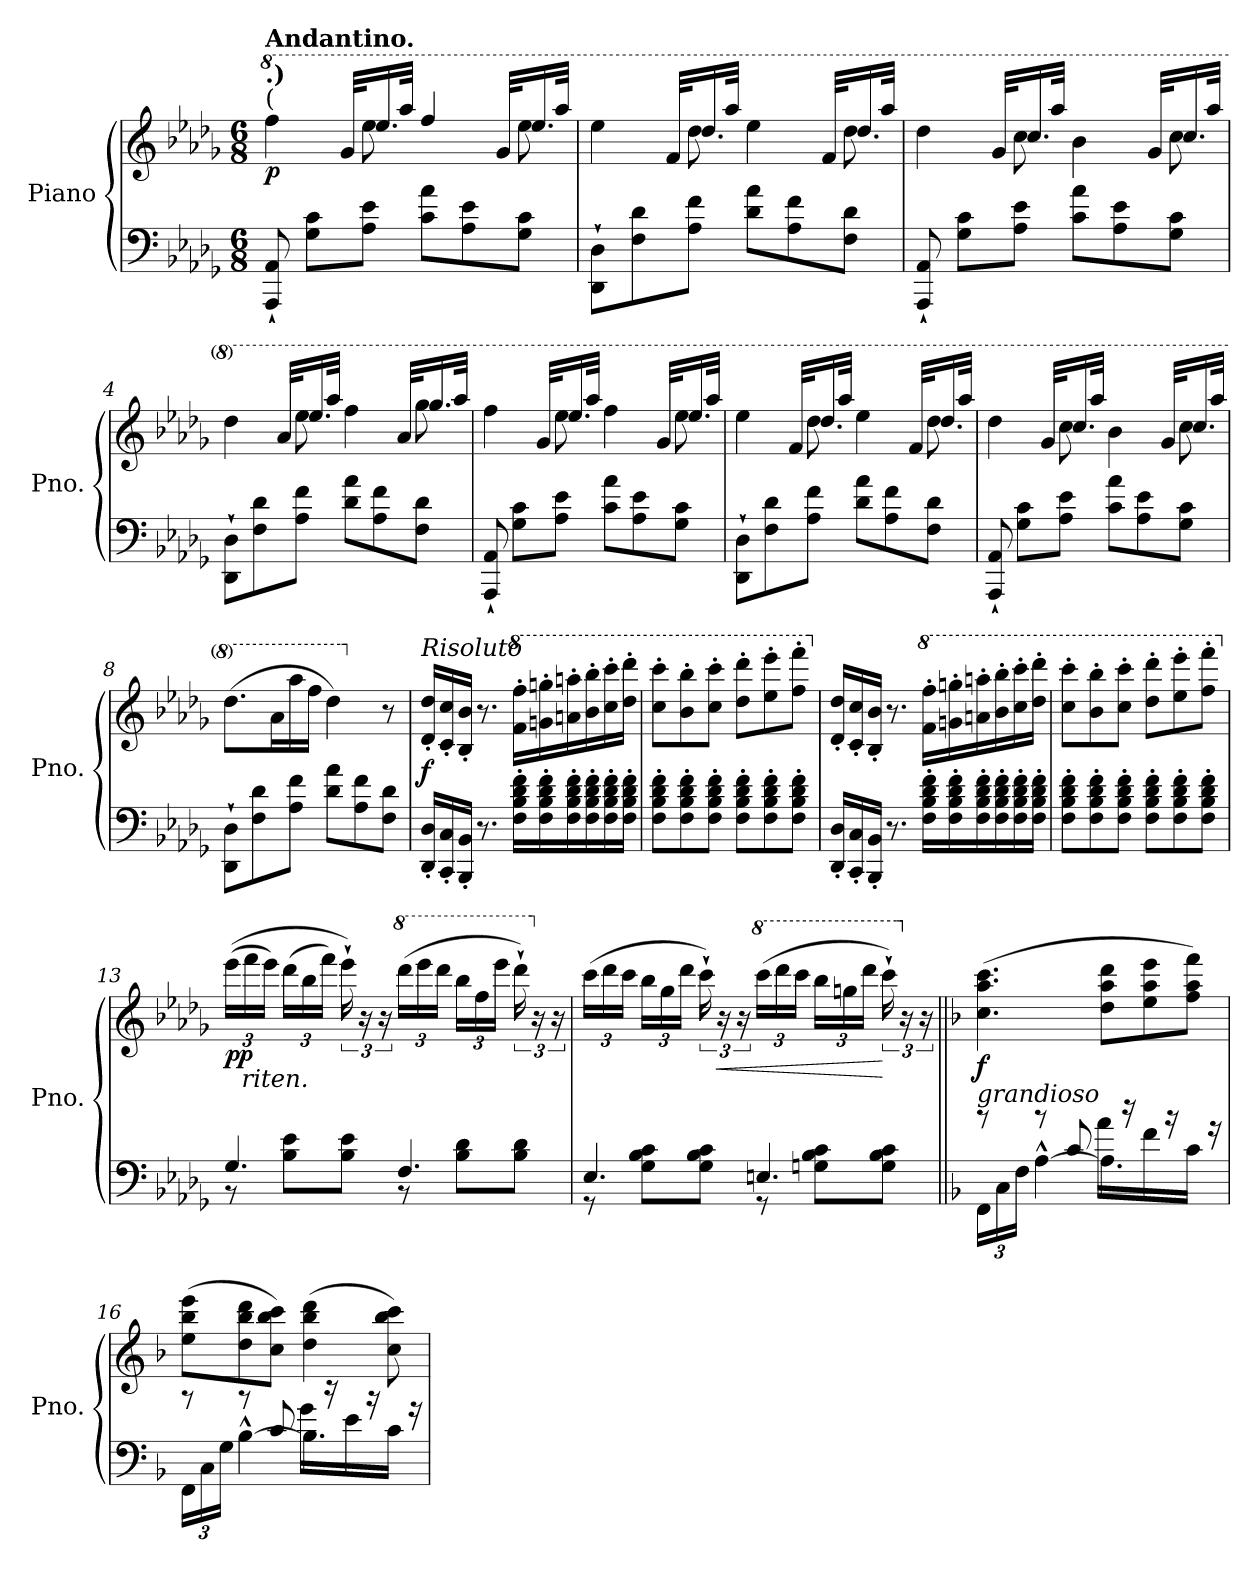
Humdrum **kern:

**kern	**kern	**dynam
*part1	*part1	*part1
*staff2	*staff1	*staff1/2
*I"Piano	*	*
*I'Pno.	*	*
*clefF4	*clefG2	*
*k[b-e-a-d-g-]	*k[b-e-a-d-g-]	*
*M6/8	*M6/8	*
*MM81	*MM81	*
*	*8va	*
=1	=1	=1
*	*^	*
!	!LO:TX:a:B:t=Andantino.	!	!
!	!LO:TX:a:t=(	!	!
!	!LO:TX:a:B:t=.)	!	!
!	!	!	!LO:DY:b
8AAA-/` 8AA-/`	4fff<\	8..ryy	p
8G-\<< 8c\<<L	.	.	.
.	.	32gg-/KLL	.
8A-\<< 8e-\<<J	8eee-<\	16.eee-/	.
.	.	32aaa-/JJk	.
8c\<< 8a-\<<L	4fff/	8..ryy	.
8A-\<< 8e-\<<	.	.	.
.	.	32gg-/KLL	.
8G-\<< 8c\<<J	8eee-\	16.eee-/	.
.	.	32aaa-/JJk	.
=2	=2	=2	=2
8DD-\` 8D-\`L	4eee-\	8..ryy	.
8F\<< 8d-\<<	.	.	.
.	.	32ff/KLL	.
8A-\<< 8f\<<J	8ddd-\	16.ddd-/	.
.	.	32aaa-/JJk	.
8d-\<< 8a-\<<L	4eee-\	8..ryy	.
8A-\<< 8f\<<	.	.	.
.	.	32ff/KLL	.
8F\<< 8d-\<<J	8ddd-\	16.ddd-/	.
.	.	32aaa-/JJk	.
=3	=3	=3	=3
8AAA-/` 8AA-/`	4ddd-\	8..ryy	.
8G-\ 8c\L	.	.	.
.	.	32gg-/KLL	.
8A-\ 8e-\J	8ccc\	16.ccc/	.
.	.	32aaa-/JJk	.
8c\ 8a-\L	4bb-\	8..ryy	.
8A-\ 8e-\	.	.	.
.	.	32gg-/KLL	.
8G-\ 8c\J	8ccc\	16.ccc/	.
.	.	32aaa-/JJk	.
=4	=4	=4	=4
8DD-\` 8D-\`L	4ddd-\	8..ryy	.
8F\ 8d-\	.	.	.
.	.	32aa-/KLL	.
8A-\ 8f\J	8eee-\	16.eee-/	.
.	.	32aaa-/JJk	.
8d-\ 8a-\L	4fff\	8..ryy	.
8A-\ 8f\	.	.	.
.	.	32aa-/KLL	.
8F\ 8d-\J	8ggg-\	16.ggg-/	.
.	.	32aaa-/JJk	.
!!LO:LB:g=z	!!
=5	=5	=5	=5
8AAA-/` 8AA-/`	4fff\	8..ryy	.
8G-\ 8c\L	.	.	.
.	.	32gg-/KLL	.
8A-\ 8e-\J	8eee-\	16.eee-/	.
.	.	32aaa-/JJk	.
8c\ 8a-\L	4fff\	8..ryy	.
8A-\ 8e-\	.	.	.
.	.	32gg-/KLL	.
8G-\ 8c\J	8eee-\	16.eee-/	.
.	.	32aaa-/JJk	.
=6	=6	=6	=6
8DD-\` 8D-\`L	4eee-\	8..ryy	.
8F\ 8d-\	.	.	.
.	.	32ff/KLL	.
8A-\ 8f\J	8ddd-\	16.ddd-/	.
.	.	32aaa-/JJk	.
8d-\ 8a-\L	4eee-\	8..ryy	.
8A-\ 8f\	.	.	.
.	.	32ff/KLL	.
8F\ 8d-\J	8ddd-\	16.ddd-/	.
.	.	32aaa-/JJk	.
=7	=7	=7	=7
8AAA-/` 8AA-/`	4ddd-\	8..ryy	.
8G-\ 8c\L	.	.	.
.	.	32gg-/KLL	.
8A-\ 8e-\J	8ccc\	16.ccc/	.
.	.	32aaa-/JJk	.
8c\ 8a-\L	4bb-\	8..ryy	.
8A-\ 8e-\	.	.	.
.	.	32gg-/KLL	.
8G-\ 8c\J	8ccc\	16.ccc/	.
.	.	32aaa-/JJk	.
*	*v	*v	*
=8	=8	=8
8DD-\` 8D-\`L	(>8.ddd-\L	.
8F\ 8d-\	.	.
.	16aa-\L	.
8A-\ 8f\J	16aaa-\	.
.	16fff\JJ	.
8d-\ 8a-\L	4ddd-\)	.
8A-\ 8f\	.	.
*	*X8va	*
8F\ 8d-\J	8r	.
=9	=9	=9
!	!LO:TX:a:i:t=Risoluto	!
!	!	!LO:DY:b
16DD-/' 16D-/'LL	16d-/' 16dd-/'LL	f
16CC/' 16C/'	16c/' 16cc/'	.
16BBB-/' 16BB-/'JJ	16B-/' 16b-/'JJ	.
8.r	8.r	.
*	*8va	*
16F\' 16B-\' 16d-\' 16f\'LL	16ff\' 16fff\'LL	.
16F\' 16B-\' 16d-\' 16f\'	16ggn\' 16gggn\'	.
16F\' 16B-\' 16d-\' 16f\'	16aan\' 16aaan\'	.
16F\' 16B-\' 16d-\' 16f\'	16bb-\' 16bbb-\'	.
16F\' 16B-\' 16d-\' 16f\'	16ccc\' 16cccc\'	.
16F\' 16B-\' 16d-\' 16f\'JJ	16ddd-\' 16dddd-\'JJ	.
!!LO:LB:g=z
=10	=10	=10
8F\' 8B-\' 8d-\' 8f\'L	8ccc\' 8cccc\'L	.
8F\' 8B-\' 8d-\' 8f\'	8bb-\' 8bbb-\'	.
8F\' 8B-\' 8d-\' 8f\'J	8ccc\' 8cccc\'J	.
8F\' 8B-\' 8d-\' 8f\'L	8ddd-\' 8dddd-\'L	.
8F\' 8B-\' 8d-\' 8f\'	8eee-\' 8eeee-\'	.
8F\' 8B-\' 8d-\' 8f\'J	8fff\' 8ffff\'J	.
=11	=11	=11
*	*X8va	*
16DD-/' 16D-/'LL	16d-/' 16dd-/'LL	.
16CC/' 16C/'	16c/' 16cc/'	.
16BBB-/' 16BB-/'JJ	16B-/' 16b-/'JJ	.
8.r	8.r	.
*	*8va	*
16F\' 16B-\' 16d-\' 16f\'LL	16ff\' 16fff\'LL	.
16F\' 16B-\' 16d-\' 16f\'	16ggn\' 16gggn\'	.
16F\' 16B-\' 16d-\' 16f\'	16aan\' 16aaan\'	.
16F\' 16B-\' 16d-\' 16f\'	16bb-\' 16bbb-\'	.
16F\' 16B-\' 16d-\' 16f\'	16ccc\' 16cccc\'	.
16F\' 16B-\' 16d-\' 16f\'JJ	16ddd-\' 16dddd-\'JJ	.
=12	=12	=12
8F\' 8B-\' 8d-\' 8f\'L	8ccc\' 8cccc\'L	.
8F\' 8B-\' 8d-\' 8f\'	8bb-\' 8bbb-\'	.
8F\' 8B-\' 8d-\' 8f\'J	8ccc\' 8cccc\'J	.
8F\' 8B-\' 8d-\' 8f\'L	8ddd-\' 8dddd-\'L	.
8F\' 8B-\' 8d-\' 8f\'	8eee-\' 8eeee-\'	.
8F\' 8B-\' 8d-\' 8f\'J	8fff\' 8ffff\'J	.
=13	=13	=13
*^	*	*
*	*	*X8va	*
*	*	*Xbrackettup	*
!	!	!	!LO:DY:b
4.G-/	8r	(>(>24eee-\LL	pp
!	!	!LO:TX:b:i:t=riten.	!
.	.	24fff\	.
.	.	24eee-\JJ)	.
.	8B-\ 8e-\L	(>24ddd-\LL	.
.	.	24bb-\	.
.	.	24fff\JJ)	.
*	*	*brackettup	*
.	8B-\ 8e-\J	24eee-`\)	.
.	.	24r	.
.	.	24r	.
*	*	*8va	*
*	*	*Xbrackettup	*
4.F/	8r	(>24dddd-\LL	.
.	.	24eeee-\	.
.	.	24dddd-\JJ	.
.	8B-\ 8d-\L	24bbb-\LL	.
.	.	24fff\	.
.	.	24eeee-\JJ	.
*	*	*brackettup	*
.	8B-\ 8d-\J	24dddd-`\)	.
*	*	*X8va	*
.	.	24r	.
.	.	24r	.
!!LO:LB:g=z
=14	=14	=14	=14
*	*	*Xbrackettup	*
4.E-/	8r	(>24ccc\LL	.
.	.	24ddd-\	.
.	.	24ccc\JJ	.
.	8G-\ 8B-\ 8c\L	24bb-\LL	.
.	.	24gg-\	.
.	.	24ddd-\JJ	.
*	*	*brackettup	*
.	8G-\ 8B-\ 8c\J	24ccc`\)	.
!	!	!	!LO:HP:b
.	.	24r	<
.	.	24r	.
*	*	*8va	*
*	*	*Xbrackettup	*
4.En/	8r	(>24cccc\LL	.
.	.	24dddd-\	.
.	.	24cccc\JJ	.
.	8Gn\ 8B-\ 8c\L	24bbb-\LL	.
.	.	24gggn\	.
.	.	24dddd-\JJ	.
*	*	*brackettup	*
.	8G\ 8B-\ 8c\J	24cccc`\)	[
*	*	*X8va	*
.	.	24r	.
.	.	24r	.
=15||	=15||	=15||	=15||
*k[b-]	*	*k[b-]	*
*Xbrackettup	*	*	*
!	!	!LO:TX:b:i:t=grandioso	!
!	!	!	!LO:DY:b
24FF<\LL	8rb	(>4.cc\ 4.aa\ 4.ccc\	f
24C<\	.	.	.
24F<\JJ	.	.	.
[4A<^^\	8rb	.	.
.	8c/	.	.
4.A\]	16a\LL	8dd\ 8aa\ 8ddd\L	.
.	16rdd	.	.
.	16f\	8ee\ 8aa\ 8eee\	.
.	16rb	.	.
.	16c\JJ	8ff\ 8aa\ 8fff\J)	.
.	16rg	.	.
=16	=16	=16	=16
24FF<\LL	8rb	(>8ee\ 8bb-\ 8eee\L	.
24C<\	.	.	.
24G<\JJ	.	.	.
[4B-<^^\	8rb	8dd\ 8bb-\ 8ddd\	.
.	8c/	8cc\ 8bb-\ 8ccc\J)	.
4.B-\]	16g\LL	(>4dd\ 4bb-\ 4ddd\	.
.	16rdd	.	.
.	16e\	.	.
.	16rb	.	.
.	16c\JJ	8cc\ 8bb-\ 8ccc\)	.
.	16rg	.	.
*v	*v	*	*
=	=	=
*-	*-	*-
